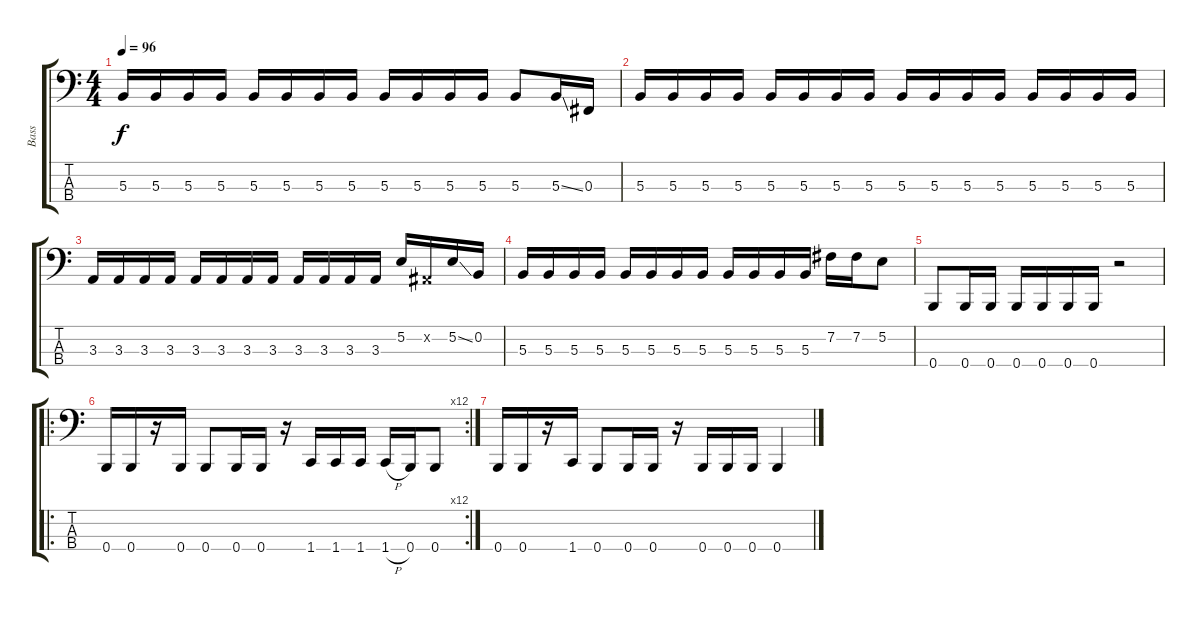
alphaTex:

\track ("Bass" "Bass") {instrument electricbasspick}
\staff {score tabs}
\tuning (E2 B1 Gb1 B0) {hide}
\ts (4 4)
\tempo 96
\clef f4
\ks c
5.3.16{dy f} 5.3.16 5.3.16 5.3.16 5.3.16 5.3.16 5.3.16 5.3.16 5.3.16 5.3.16 5.3.16 5.3.16 5.3.8 5.3{ss}.16 0.3.16 |
5.3.16 5.3.16 5.3.16 5.3.16 5.3.16 5.3.16 5.3.16 5.3.16 5.3.16 5.3.16 5.3.16 5.3.16 5.3.16 5.3.16 5.3.16 5.3.16 |
3.3.16 3.3.16 3.3.16 3.3.16 3.3.16 3.3.16 3.3.16 3.3.16 3.3.16 3.3.16 3.3.16 3.3.16 5.2.16 -1.2{x}.16 5.2{ss}.16 0.2.16 |
5.3.16 5.3.16 5.3.16 5.3.16 5.3.16 5.3.16 5.3.16 5.3.16 5.3.16 5.3.16 5.3.16 5.3.16 7.2.16 7.2.16 5.2.8 |
0.4.8 0.4.16 0.4.16 0.4.16 0.4.16 0.4.16 0.4.16 r.2 |
\ro
\rc 12
0.4.16 0.4.16 r.16 0.4.16 0.4.8 0.4.16 0.4.16 r.16 1.4.16 1.4.16 1.4.16 1.4{h}.16 0.4.16 0.4.8 |
0.4.16 0.4.16 r.16 1.4.16 0.4.8 0.4.16 0.4.16 r.16 0.4.16 0.4.16 0.4.16 0.4.4
